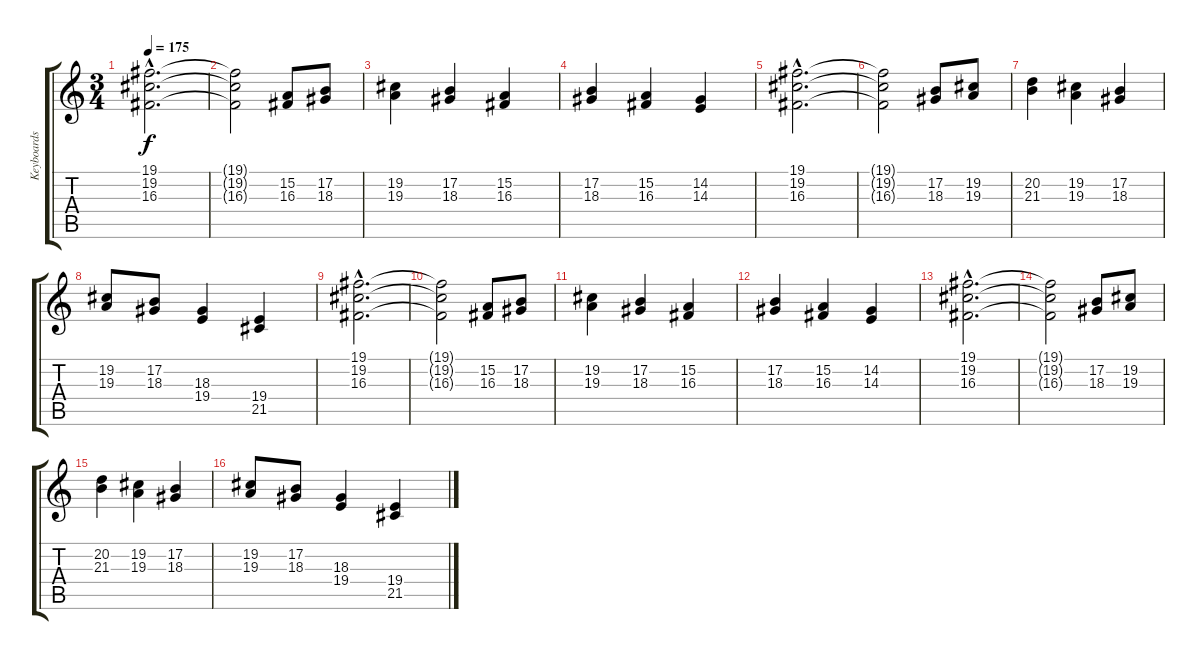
\track ("Keyboards / Dan" "Keyboards ") {instrument stringensemble1}
\staff {score tabs}
\tuning (B3 Gb3 D3 A2 E2 B1) {hide}
\ts (3 4)
\tempo 175
\clef g2
\ks c
(19.1{hac} 19.2{hac} 16.3{hac}).2{d dy f} |
(19.1{t} 19.2{t} 16.3{t}).2 (15.2 16.3).8 (17.2 18.3).8 |
(19.2 19.3).4 (17.2 18.3).4 (15.2 16.3).4 |
(17.2 18.3).4 (15.2 16.3).4 (14.2 14.3).4 |
(19.1{hac} 19.2{hac} 16.3{hac}).2{d} |
(19.1{t} 19.2{t} 16.3{t}).2 (17.2 18.3).8 (19.2 19.3).8 |
(20.2 21.3).4 (19.2 19.3).4 (17.2 18.3).4 |
(19.2 19.3).8 (17.2 18.3).8 (18.3 19.4).4 (19.4 21.5).4 |
(19.1{hac} 19.2{hac} 16.3{hac}).2{d} |
(19.1{t} 19.2{t} 16.3{t}).2 (15.2 16.3).8 (17.2 18.3).8 |
(19.2 19.3).4 (17.2 18.3).4 (15.2 16.3).4 |
(17.2 18.3).4 (15.2 16.3).4 (14.2 14.3).4 |
(19.1{hac} 19.2{hac} 16.3{hac}).2{d} |
(19.1{t} 19.2{t} 16.3{t}).2 (17.2 18.3).8 (19.2 19.3).8 |
(20.2 21.3).4 (19.2 19.3).4 (17.2 18.3).4 |
(19.2 19.3).8 (17.2 18.3).8 (18.3 19.4).4 (19.4 21.5).4
